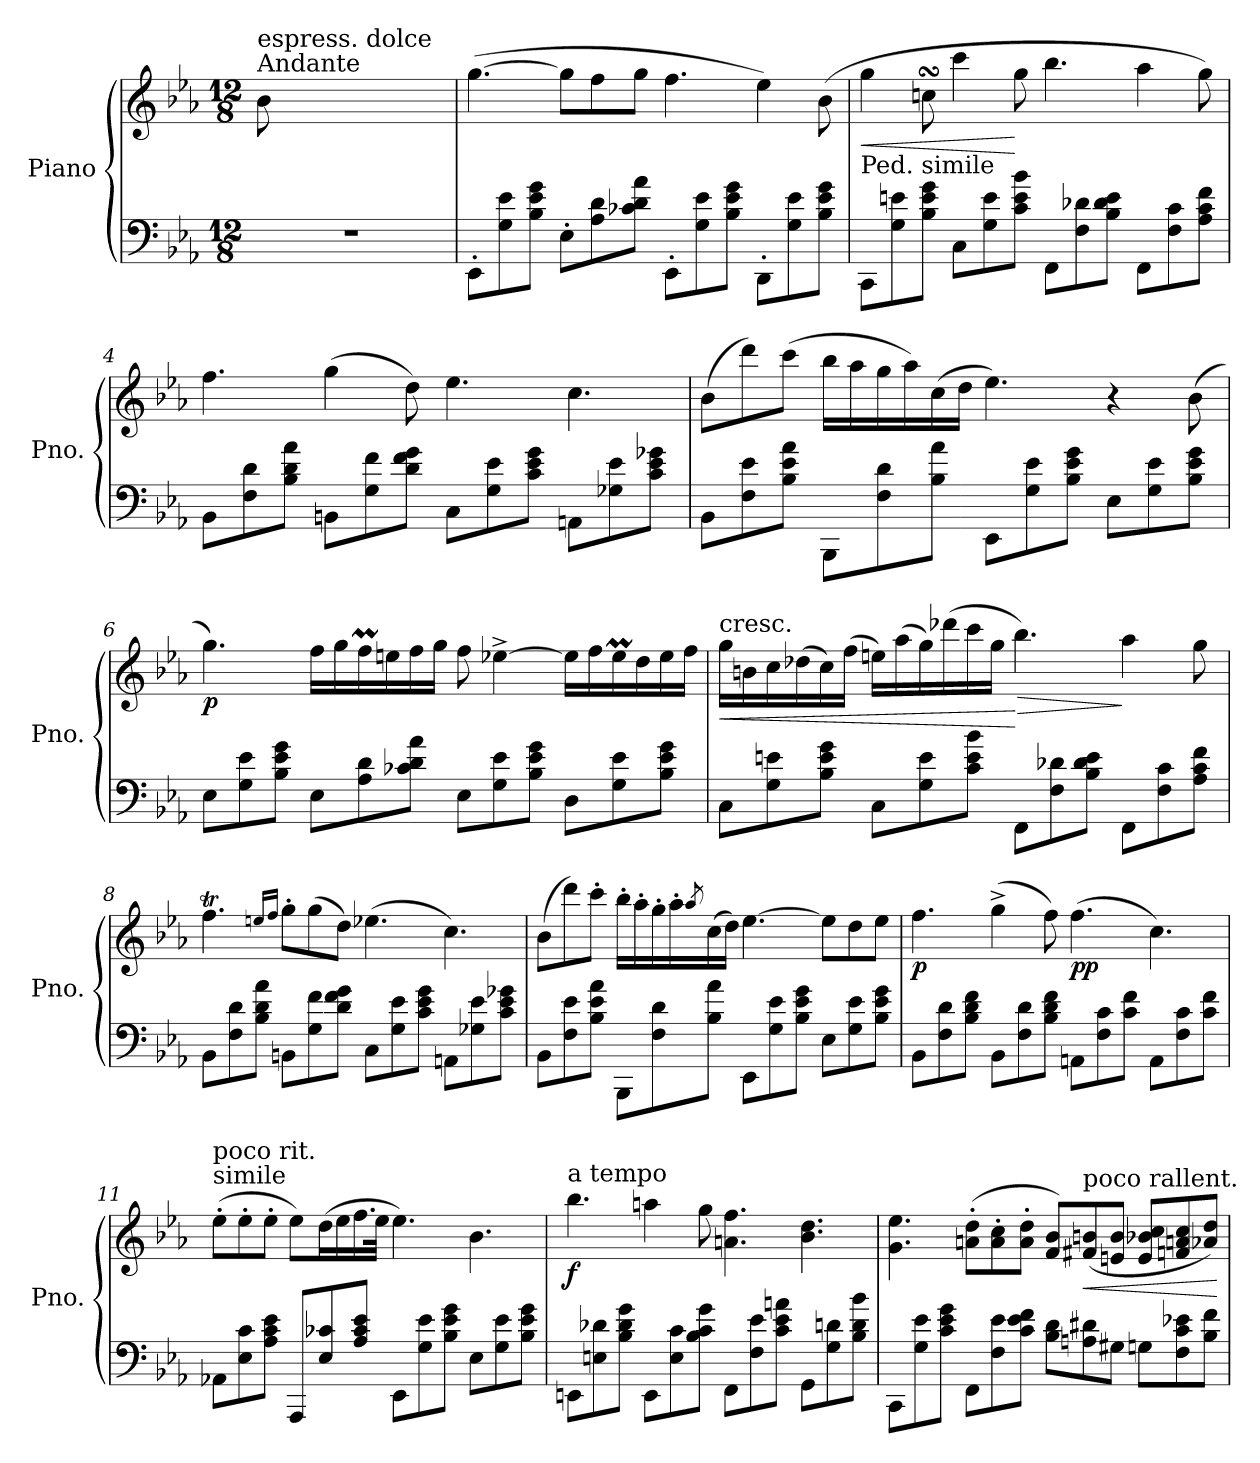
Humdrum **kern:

**kern	**kern	**dynam
*part1	*part1	*part1
*staff2	*staff1	*staff1/2
*I"Piano	*	*
*I'Pno.	*	*
*clefF4	*clefG2	*
*k[b-e-a-]	*k[b-e-a-]	*
*M12/8	*M12/8	*
=1	=1	=1
!	!LO:TX:a:t=Andante	!
!	!LO:TX:a:t=espress. dolce	!
1.r	8b-\	.
.	1ryy	.
.	4.ryy	.
=2	=2	=2
8EE-'\L	(>[4.gg\	.
8G\< 8e-\<	.	.
8B-\ 8e-\ 8g\J	.	.
8E-'\L	8gg\L]	.
8A-\ 8d\	8ff\	.
8c-X\ 8d\ 8a-\J	8gg\J	.
8EE-'\L	4.ff\	.
8G\ 8e-\	.	.
8B-\ 8e-\ 8g\J	.	.
8DD'\L	4ee-\)	.
8G\ 8e-\	.	.
8B-\ 8e-\ 8g\J	(>8b-\	.
=3	=3	=3
!LO:TX:a:t=Ped. simile	!	!
!	!	!LO:HP:b
8CC\L	4gg\	<
8G\ 8en\	.	.
8B-\ 8e\ 8g\J	8ccnsSSS\	.
8C\L	4ccc\	.
8G\ 8e\	.	.
8c\ 8e\ 8b-\J	8gg\	[
8FF\L	4.bb-\	.
8F\ 8d-X\	.	.
8B-\ 8d-\ 8e\J	.	.
8FF\L	4aa-\	.
8F\ 8c\	.	.
8A-\ 8c\ 8f\J	8gg\)	.
=4	=4	=4
8BB-\L	4.ff\	.
8F\ 8d\	.	.
8B-\ 8d\ 8a-\J	.	.
8BBn\L	(>4gg\	.
8G\ 8f\	.	.
8d\ 8f\ 8g\J	8dd\)	.
8C\L	4.ee-\	.
8G\ 8e-\	.	.
8c\ 8e-\ 8g\J	.	.
8AAn\L	4.cc\	.
8G-X\ 8e-\	.	.
8c\ 8e-\ 8g-X\J	.	.
=5	=5	=5
8BB-\L	(>8b-\L	.
8F\ 8e-\	8ddd\)	.
8B-\ 8e-\ 8a-\J	(>8ccc\J	.
8BBB-\L	16bb-\LL	.
.	16aa-\	.
8F\ 8d\	16gg\	.
.	16aa-\)	.
8B-\ 8a-\J	(>16cc\	.
.	16dd\JJ	.
8EE-\L	4.ee-\)	.
8G\ 8e-\	.	.
8B-\ 8e-\ 8g\J	.	.
8E-\L	4r	.
8G\ 8e-\	.	.
8B-\ 8e-\ 8g\J	(>8b-\	.
=6	=6	=6
!	!	!LO:DY:b
8E-\L	4.gg\)	p
8G\ 8e-\	.	.
8B-\ 8e-\ 8g\J	.	.
8E-\L	16ff\LL	.
.	16gg\	.
8A-\ 8d\	16ffM\	.
.	16een\	.
8c-X\ 8d\ 8a-\J	16ff\	.
.	16gg\JJ	.
8E-\L	8ff\	.
8G\ 8e-\	[4ee-X^\	.
8B-\ 8e-\ 8g\J	.	.
8D\L	16ee-\LL]	.
.	16ff\	.
8G\ 8e-\	16ee-M\	.
.	16dd\	.
8B-\ 8e-\ 8g\J	16ee-\	.
.	16ff\JJ	.
=7	=7	=7
!	!LO:TX:t=cresc.	!
!	!	!LO:HP:b
8C\L	16gg\LL	<
.	16bn\	.
8G\ 8en\	16cc\	.
.	(>16dd-X\	.
8B-\ 8e\ 8g\J	16cc\)	.
.	(>16ff\JJ	.
8C\L	16een\LL)	.
.	(>16aa-\	.
8G\ 8e\	16gg\)	.
.	(>16ddd-X\	.
8c\ 8e\ 8b-\J	16ccc\	.
.	16gg\JJ	.
!	!	!LO:HP:n=1:b
8FF\L	4.bb-\)	[ >
8F\ 8d-X\	.	.
8B-\ 8d-\ 8e\J	.	.
8FF\L	4aa-\	]
8F\ 8c\	.	.
8A-\ 8c\ 8f\J	8gg\	.
=8	=8	=8
8BB-\L	4.ffT\	.
8F\ 8d\	.	.
8B-\ 8d\ 8a-\J	.	.
.	16qeen/LL	.
.	16qff/JJ	.
8BBn\L	8gg'\L	.
8G\ 8f\	(>8gg\	.
8d\ 8f\ 8g\J	8dd\J)	.
8C\L	(>4.ee-X\	.
8G\ 8e-\	.	.
8c\ 8e-\ 8g\J	.	.
8AAn\L	4.cc\)	.
8G-X\ 8e-\	.	.
8c\ 8e-\ 8g-X\J	.	.
=9	=9	=9
8BB-\L	(>8b-\L	.
8F\ 8e-\	8ddd\)	.
8B-\ 8e-\ 8a-\J	(>8ccc'\J	.
8BBB-\L	16bb-'\LL	.
.	16aa-'\	.
8F\ 8d\	16gg'\	.
.	16aa-'\	.
.	8qaa-/	.
8B-\ 8a-\J	(16cc\	.
.	16dd\JJ)	.
8EE-\L	[4.ee-\	.
8G\ 8e-\	.	.
8B-\ 8e-\ 8g\J	.	.
8E-\L	8ee-\L]	.
8G\ 8e-\	8dd\	.
8B-\ 8e-\ 8g\J	8ee-\J	.
=10	=10	=10
!	!	!LO:DY:b
8BB-\L	4.ff\	p
8F\ 8d\	.	.
8B-\ 8d\ 8f\J	.	.
8BB-\L	(>4gg^\	.
8F\ 8d\	.	.
8B-\ 8d\ 8f\J	8ff\)	.
!	!	!LO:DY:b
8AAn\L	(>4.ff\	pp
8F\ 8c\	.	.
8c\ 8f\J	.	.
8AA\L	4.cc\)	.
8F\ 8c\	.	.
8c\ 8f\J	.	.
=11	=11	=11
!	!LO:TX:a:t=simile	!
!	!LO:TX:a:t=poco rit.	!
8AA-X\L	(>8ee-'\L	.
8E-\ 8c\	8ee-'\	.
8A-\ 8c\ 8e-\J	8ee-'\J	.
8AAA-/L	8ee-\L)	.
8E-/ 8c-X/	(>16dd\L	.
.	16ee-\	.
8A-/ 8c-/ 8e-/J	16.ff\	.
.	32ee-\JJk	.
8EE-\L	4.ee-\)	.
8G\ 8e-\	.	.
8B-\ 8e-\ 8g\J	.	.
8E-\L	4.b-\	.
8G\ 8e-\	.	.
8B-\ 8e-\ 8g\J	.	.
=12	=12	=12
!	!LO:TX:a:t=a tempo	!
!	!	!LO:DY:b
8EEn\L	4.bb-\	f
8En\ 8d-X\	.	.
8B-\ 8d-\ 8g\J	.	.
8EE\L	4aan\	.
8E\ 8c\	.	.
8B-\ 8c\ 8g\J	8gg\	.
8FF\L	4.an\ 4.ff\	.
8F\ 8e-\	.	.
8c\ 8e-\ 8an\J	.	.
8GG\L	4.b-\ 4.dd\	.
8G\ 8dn\	.	.
8B-\ 8d\ 8b-\J	.	.
=13	=13	=13
8CC\L	4.g\ 4.ee-\	.
8G\ 8e-\	.	.
8c\ 8e-\ 8g\J	.	.
8FF\L	(>8an\' 8dd\'L	.
8F\ 8e-\	8a\' 8cc\'	.
8c\ 8e-\ 8f\J	8a\' 8dd\'J	.
8B-\ 8d\L	8f/ 8b-/L)	.
!	!LO:TX:a:t=poco rallent.	!
!	!	!LO:HP:b
8An\ 8d#X\	(<8f#X/ 8bn/	<
8G#X\J	8en/ 8b/J	.
8Gn\L	8e/ 8b-X/ 8cc/L	.
8F\ 8c\ 8e-X\	8fn/ 8an/ 8cc/	.
8B-\ 8f\J	8a-X/ 8dd/J)	.
.	.	[
=	=	=
*-	*-	*-
